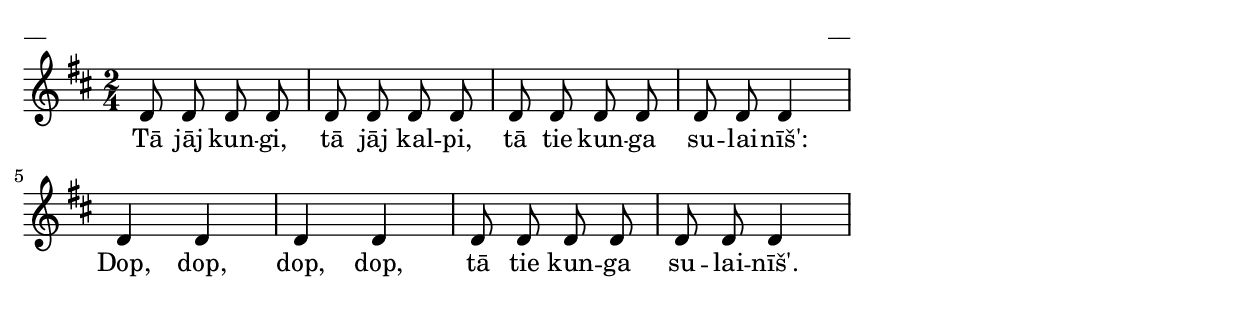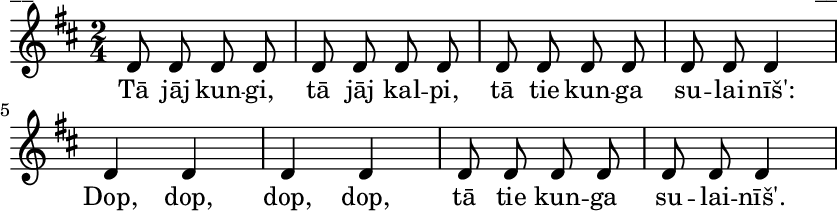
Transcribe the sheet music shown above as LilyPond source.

\version "2.13.18"
#(ly:set-option 'crop #t)

%\header {
%    title = "Tā jāj kungi",AA lapas
%}
\paper {
line-width = 14\cm
left-margin = 0.4\cm
between-system-padding = 0.1\cm
between-system-space = 0.1\cm
}
\layout {
indent = #0
ragged-last = ##f
}

voiceA = \relative c' {
\clef "treble"
\key d \major
\time 2/4
d8 d d d |
d8 d d d |
d8 d d d |
d8 d d4 |
d4 d |
d4 d |
d8 d d d |
d8 d d4 |
} 

lyricA = \lyricmode {
Tā jāj kun -- gi, tā jāj kal -- pi, tā tie kun -- ga su -- lai -- nīš': Dop, dop, dop, dop, tā tie kun -- ga su -- lai -- nīš'.
} 

fullScore = <<
\new Staff {
<<
\new Voice = "voiceA" { \oneVoice \autoBeamOff \voiceA }
\new Lyrics \lyricsto "voiceA" \lyricA
>>
}
>>

\score {
\fullScore
\header { piece = "__" opus = "__" }
}
\markup { \with-color #(x11-color 'white) \sans \smaller "__" }
\score {
\unfoldRepeats
\fullScore
\midi {
\context { \Staff \remove "Staff_performer" }
\context { \Voice \consists "Staff_performer" }
}
}


